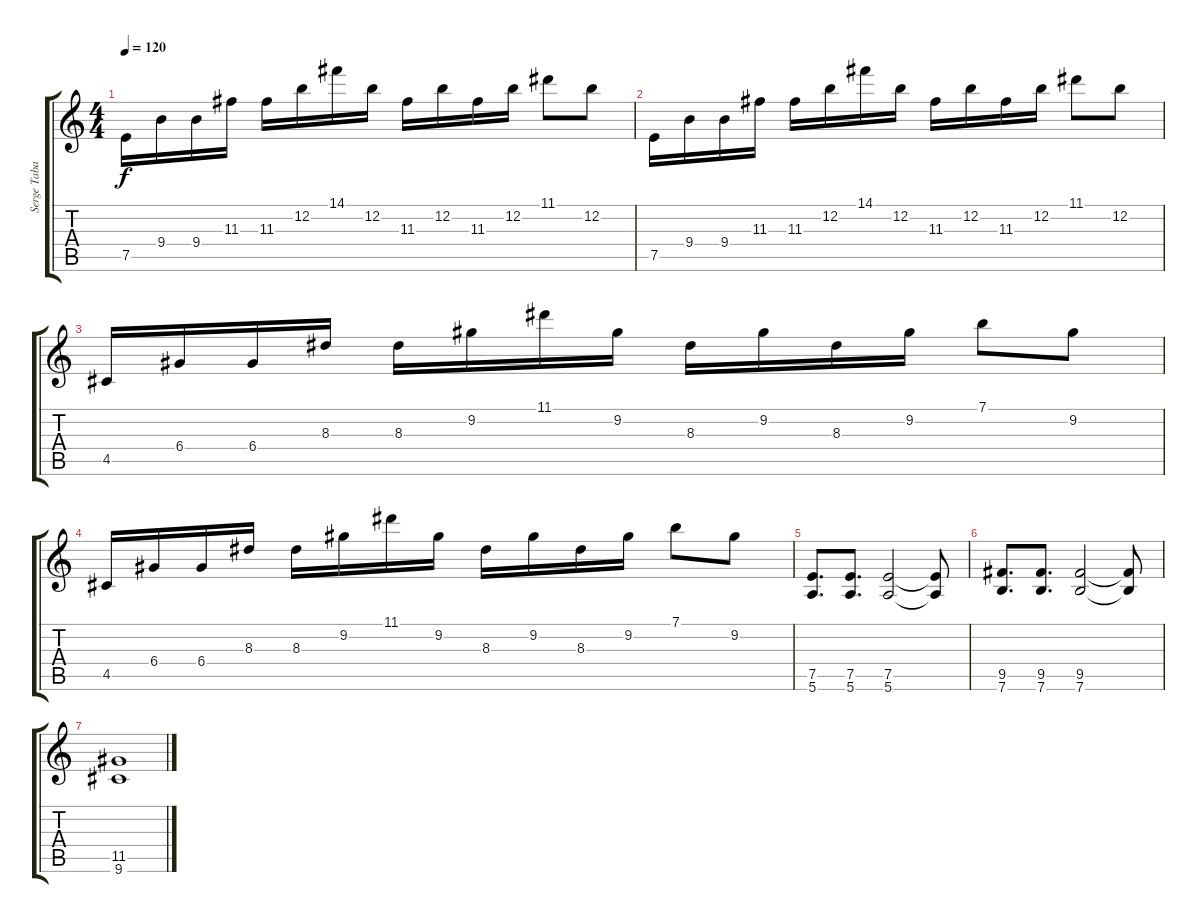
\track ("Serge Tabachnikov " "Serge Taba") {instrument overdrivenguitar}
\staff {score tabs}
\tuning (E4 B3 G3 D3 A2 E2) {hide}
\ts (4 4)
\tempo 120
\clef g2
\ks c
7.5.16{dy f} 9.4.16 9.4.16 11.3.16 11.3.16 12.2.16 14.1.16 12.2.16 11.3.16 12.2.16 11.3.16 12.2.16 11.1.8 12.2.8 |
7.5.16 9.4.16 9.4.16 11.3.16 11.3.16 12.2.16 14.1.16 12.2.16 11.3.16 12.2.16 11.3.16 12.2.16 11.1.8 12.2.8 |
4.5.16 6.4.16 6.4.16 8.3.16 8.3.16 9.2.16 11.1.16 9.2.16 8.3.16 9.2.16 8.3.16 9.2.16 7.1.8 9.2.8 |
4.5.16 6.4.16 6.4.16 8.3.16 8.3.16 9.2.16 11.1.16 9.2.16 8.3.16 9.2.16 8.3.16 9.2.16 7.1.8 9.2.8 |
(7.5 5.6).8{d} (7.5 5.6).8{d} (7.5 5.6).2 (7.5{t} 5.6{t}).8 |
(9.5 7.6).8{d} (9.5 7.6).8{d} (9.5 7.6).2 (9.5{t} 7.6{t}).8 |
(11.5 9.6).1
